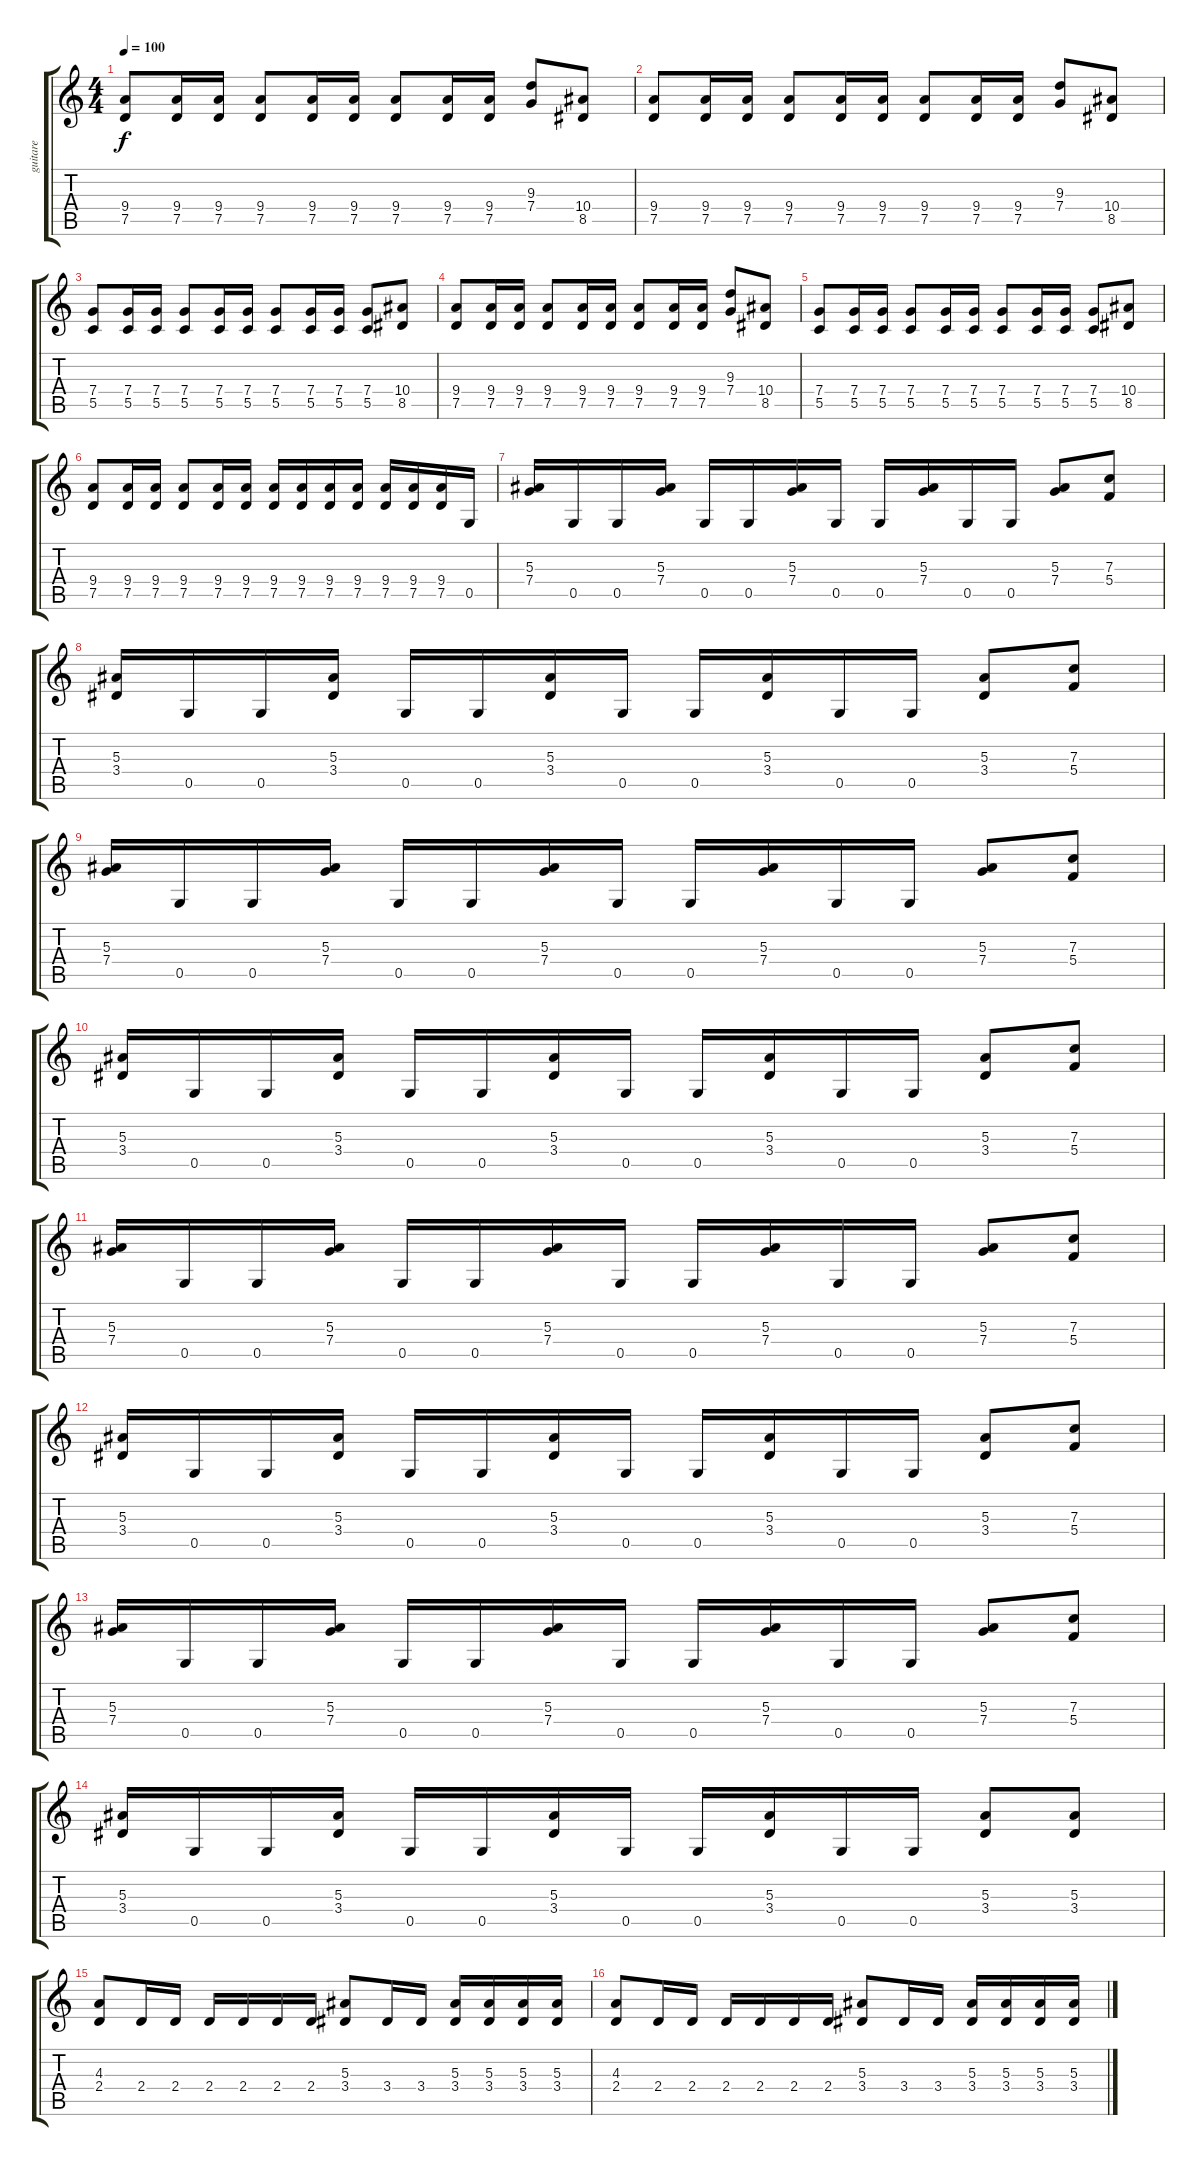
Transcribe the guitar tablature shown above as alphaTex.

\track ("guitare" "guitare") {instrument distortionguitar}
\staff {score tabs}
\tuning (D4 A3 F3 C3 G2 D2) {hide}
\ts (4 4)
\tempo 100
\clef g2
\ks c
(9.4 7.5).8{dy f} (9.4 7.5).16 (9.4 7.5).16 (9.4 7.5).8 (9.4 7.5).16 (9.4 7.5).16 (9.4 7.5).8 (9.4 7.5).16 (9.4 7.5).16 (9.3 7.4).8 (10.4 8.5).8 |
(9.4 7.5).8 (9.4 7.5).16 (9.4 7.5).16 (9.4 7.5).8 (9.4 7.5).16 (9.4 7.5).16 (9.4 7.5).8 (9.4 7.5).16 (9.4 7.5).16 (9.3 7.4).8 (10.4 8.5).8 |
(7.4 5.5).8 (7.4 5.5).16 (7.4 5.5).16 (7.4 5.5).8 (7.4 5.5).16 (7.4 5.5).16 (7.4 5.5).8 (7.4 5.5).16 (7.4 5.5).16 (7.4 5.5).8 (10.4 8.5).8 |
(9.4 7.5).8 (9.4 7.5).16 (9.4 7.5).16 (9.4 7.5).8 (9.4 7.5).16 (9.4 7.5).16 (9.4 7.5).8 (9.4 7.5).16 (9.4 7.5).16 (9.3 7.4).8 (10.4 8.5).8 |
(7.4 5.5).8 (7.4 5.5).16 (7.4 5.5).16 (7.4 5.5).8 (7.4 5.5).16 (7.4 5.5).16 (7.4 5.5).8 (7.4 5.5).16 (7.4 5.5).16 (7.4 5.5).8 (10.4 8.5).8 |
(9.4 7.5).8 (9.4 7.5).16 (9.4 7.5).16 (9.4 7.5).8 (9.4 7.5).16 (9.4 7.5).16 (9.4 7.5).16 (9.4 7.5).16 (9.4 7.5).16 (9.4 7.5).16 (9.4 7.5).16 (9.4 7.5).16 (9.4 7.5).16 0.5.16 |
(5.3 7.4).16 0.5.16 0.5.16 (5.3 7.4).16 0.5.16 0.5.16 (5.3 7.4).16 0.5.16 0.5.16 (5.3 7.4).16 0.5.16 0.5.16 (5.3 7.4).8 (7.3 5.4).8 |
(5.3 3.4).16 0.5.16 0.5.16 (5.3 3.4).16 0.5.16 0.5.16 (5.3 3.4).16 0.5.16 0.5.16 (5.3 3.4).16 0.5.16 0.5.16 (5.3 3.4).8 (7.3 5.4).8 |
(5.3 7.4).16 0.5.16 0.5.16 (5.3 7.4).16 0.5.16 0.5.16 (5.3 7.4).16 0.5.16 0.5.16 (5.3 7.4).16 0.5.16 0.5.16 (5.3 7.4).8 (7.3 5.4).8 |
(5.3 3.4).16 0.5.16 0.5.16 (5.3 3.4).16 0.5.16 0.5.16 (5.3 3.4).16 0.5.16 0.5.16 (5.3 3.4).16 0.5.16 0.5.16 (5.3 3.4).8 (7.3 5.4).8 |
(5.3 7.4).16 0.5.16 0.5.16 (5.3 7.4).16 0.5.16 0.5.16 (5.3 7.4).16 0.5.16 0.5.16 (5.3 7.4).16 0.5.16 0.5.16 (5.3 7.4).8 (7.3 5.4).8 |
(5.3 3.4).16 0.5.16 0.5.16 (5.3 3.4).16 0.5.16 0.5.16 (5.3 3.4).16 0.5.16 0.5.16 (5.3 3.4).16 0.5.16 0.5.16 (5.3 3.4).8 (7.3 5.4).8 |
(5.3 7.4).16 0.5.16 0.5.16 (5.3 7.4).16 0.5.16 0.5.16 (5.3 7.4).16 0.5.16 0.5.16 (5.3 7.4).16 0.5.16 0.5.16 (5.3 7.4).8 (7.3 5.4).8 |
(5.3 3.4).16 0.5.16 0.5.16 (5.3 3.4).16 0.5.16 0.5.16 (5.3 3.4).16 0.5.16 0.5.16 (5.3 3.4).16 0.5.16 0.5.16 (5.3 3.4).8 (5.3 3.4).8 |
(4.3 2.4).8 2.4.16 2.4.16 2.4.16 2.4.16 2.4.16 2.4.16 (5.3 3.4).8 3.4.16 3.4.16 (5.3 3.4).16 (5.3 3.4).16 (5.3 3.4).16 (5.3 3.4).16 |
(4.3 2.4).8 2.4.16 2.4.16 2.4.16 2.4.16 2.4.16 2.4.16 (5.3 3.4).8 3.4.16 3.4.16 (5.3 3.4).16 (5.3 3.4).16 (5.3 3.4).16 (5.3 3.4).16
